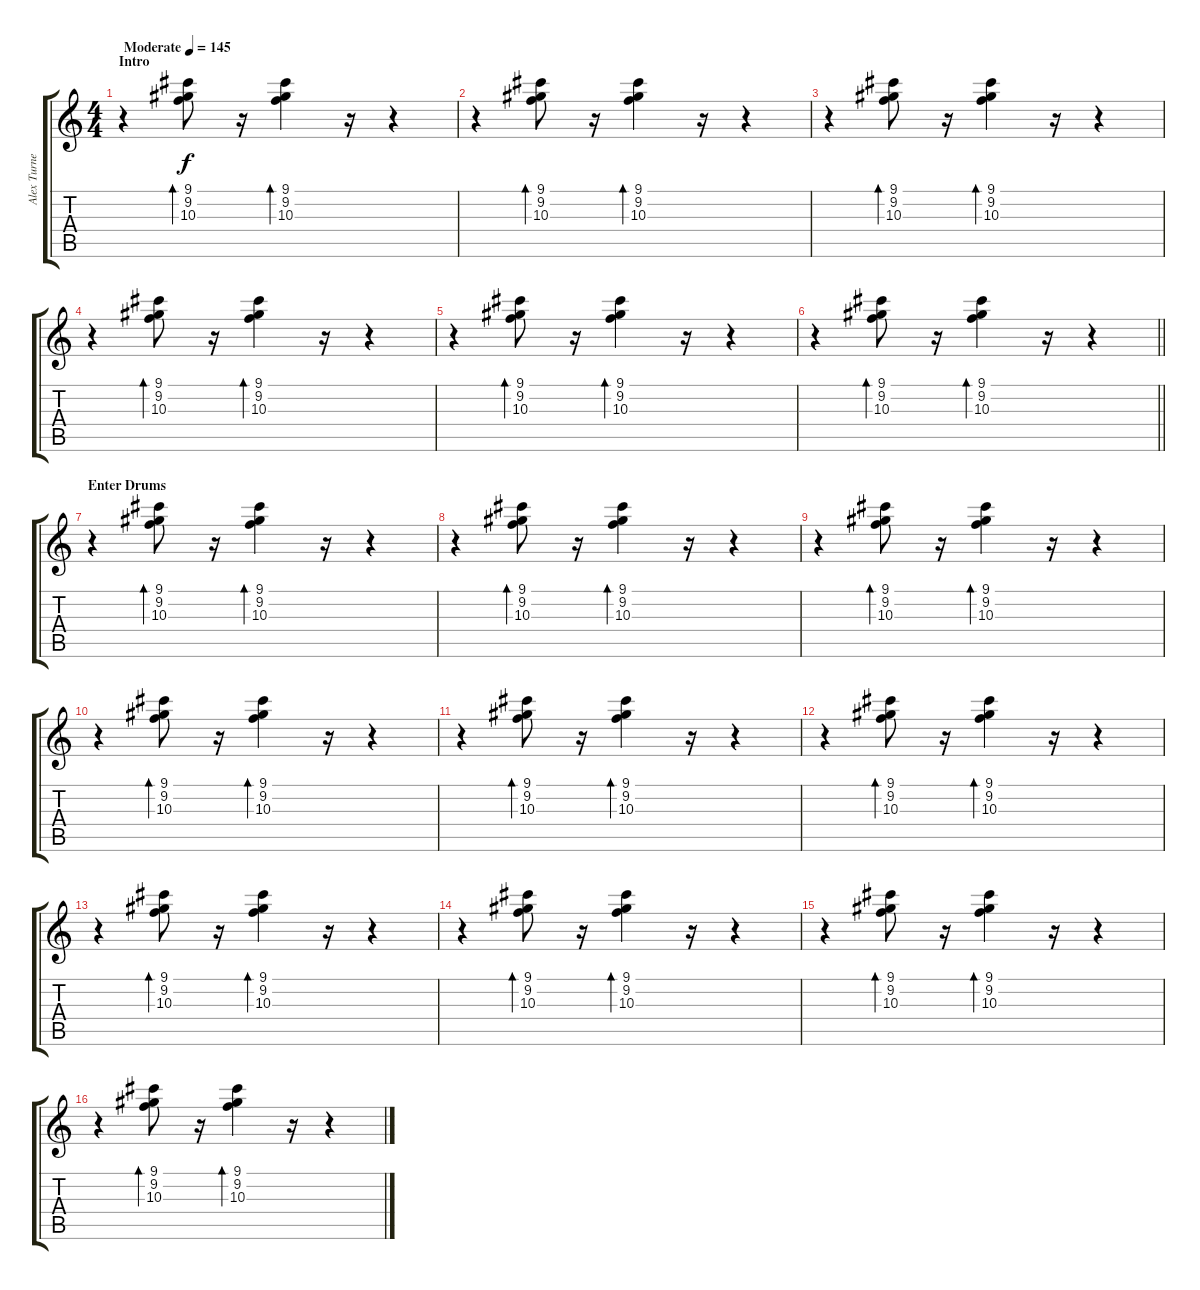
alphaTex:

\track ("Alex Turner" "Alex Turne") {instrument overdrivenguitar}
\staff {score tabs}
\tuning (E4 B3 G3 D3 A2 E2) {hide}
\ts (4 4)
\section ("" "Intro")
\tempo (145 "Moderate")
\clef g2
\ks c
r.4{dy f instrument overdrivenguitar} (9.1 9.2 10.3).8{bd 30} r.16 (9.1 9.2 10.3).4{bd 30} r.16 r.4 |
r.4 (9.1 9.2 10.3).8{bd 30} r.16 (9.1 9.2 10.3).4{bd 30} r.16 r.4 |
r.4 (9.1 9.2 10.3).8{bd 30} r.16 (9.1 9.2 10.3).4{bd 30} r.16 r.4 |
r.4 (9.1 9.2 10.3).8{bd 30} r.16 (9.1 9.2 10.3).4{bd 30} r.16 r.4 |
r.4 (9.1 9.2 10.3).8{bd 30} r.16 (9.1 9.2 10.3).4{bd 30} r.16 r.4 |
\barLineRight lightlight
r.4 (9.1 9.2 10.3).8{bd 30} r.16 (9.1 9.2 10.3).4{bd 30} r.16 r.4 |
\section ("" "Enter Drums")
r.4 (9.1 9.2 10.3).8{bd 30} r.16 (9.1 9.2 10.3).4{bd 30} r.16 r.4 |
r.4 (9.1 9.2 10.3).8{bd 30} r.16 (9.1 9.2 10.3).4{bd 30} r.16 r.4 |
r.4 (9.1 9.2 10.3).8{bd 30} r.16 (9.1 9.2 10.3).4{bd 30} r.16 r.4 |
r.4 (9.1 9.2 10.3).8{bd 30} r.16 (9.1 9.2 10.3).4{bd 30} r.16 r.4 |
r.4 (9.1 9.2 10.3).8{bd 30} r.16 (9.1 9.2 10.3).4{bd 30} r.16 r.4 |
r.4 (9.1 9.2 10.3).8{bd 30} r.16 (9.1 9.2 10.3).4{bd 30} r.16 r.4 |
r.4 (9.1 9.2 10.3).8{bd 30} r.16 (9.1 9.2 10.3).4{bd 30} r.16 r.4 |
r.4 (9.1 9.2 10.3).8{bd 30} r.16 (9.1 9.2 10.3).4{bd 30} r.16 r.4 |
r.4 (9.1 9.2 10.3).8{bd 30} r.16 (9.1 9.2 10.3).4{bd 30} r.16 r.4 |
r.4 (9.1 9.2 10.3).8{bd 30} r.16 (9.1 9.2 10.3).4{bd 30} r.16 r.4
